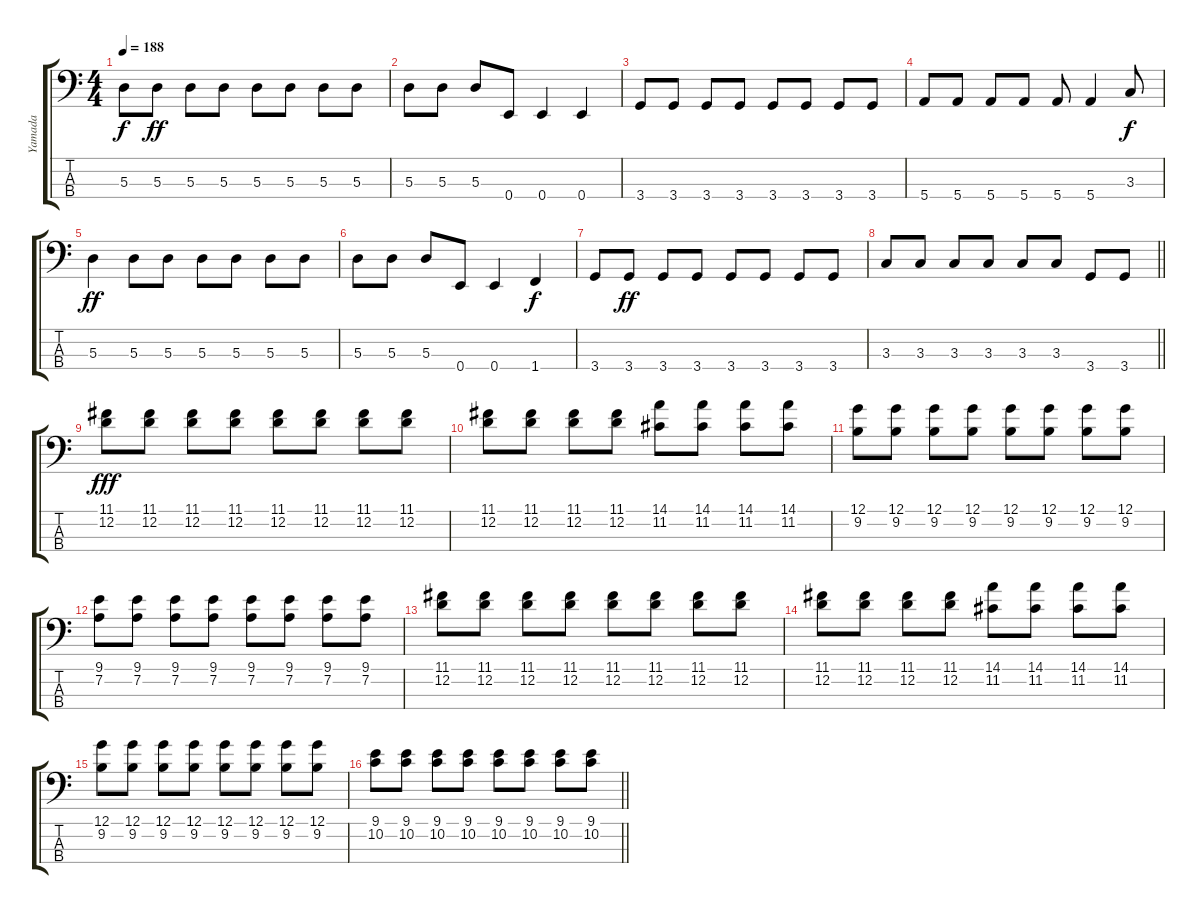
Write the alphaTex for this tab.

\track ("Yamada" "Yamada") {instrument electricbasspick}
\staff {score tabs}
\tuning (G2 D2 A1 E1) {hide}
\ts (4 4)
\tempo 188
\clef f4
\ks c
5.3.8{dy f} 5.3.8{dy ff} 5.3.8 5.3.8 5.3.8 5.3.8 5.3.8 5.3.8 |
5.3.8 5.3.8 5.3.8 0.4.8 0.4.4 0.4.4 |
3.4.8 3.4.8 3.4.8 3.4.8 3.4.8 3.4.8 3.4.8 3.4.8 |
5.4.8 5.4.8 5.4.8 5.4.8 5.4.8 5.4.4 3.3.8{dy f} |
5.3.4{dy ff} 5.3.8 5.3.8 5.3.8 5.3.8 5.3.8 5.3.8 |
5.3.8 5.3.8 5.3.8 0.4.8 0.4.4 1.4.4{dy f} |
3.4.8 3.4.8{dy ff} 3.4.8 3.4.8 3.4.8 3.4.8 3.4.8 3.4.8 |
\barLineRight lightlight
3.3.8 3.3.8 3.3.8 3.3.8 3.3.8 3.3.8 3.4.8 3.4.8 |
(11.1 12.2).8{dy fff volume 10} (11.1 12.2).8 (11.1 12.2).8 (11.1 12.2).8 (11.1 12.2).8 (11.1 12.2).8 (11.1 12.2).8 (11.1 12.2).8 |
(11.1 12.2).8 (11.1 12.2).8 (11.1 12.2).8 (11.1 12.2).8 (14.1 11.2).8 (14.1 11.2).8 (14.1 11.2).8 (14.1 11.2).8 |
(12.1 9.2).8 (12.1 9.2).8 (12.1 9.2).8 (12.1 9.2).8 (12.1 9.2).8 (12.1 9.2).8 (12.1 9.2).8 (12.1 9.2).8 |
(9.1 7.2).8 (9.1 7.2).8 (9.1 7.2).8 (9.1 7.2).8 (9.1 7.2).8 (9.1 7.2).8 (9.1 7.2).8 (9.1 7.2).8 |
(11.1 12.2).8 (11.1 12.2).8 (11.1 12.2).8 (11.1 12.2).8 (11.1 12.2).8 (11.1 12.2).8 (11.1 12.2).8 (11.1 12.2).8 |
(11.1 12.2).8 (11.1 12.2).8 (11.1 12.2).8 (11.1 12.2).8 (14.1 11.2).8 (14.1 11.2).8 (14.1 11.2).8 (14.1 11.2).8 |
(12.1 9.2).8 (12.1 9.2).8 (12.1 9.2).8 (12.1 9.2).8 (12.1 9.2).8 (12.1 9.2).8 (12.1 9.2).8 (12.1 9.2).8 |
\barLineRight lightlight
(9.1 10.2).8 (9.1 10.2).8 (9.1 10.2).8 (9.1 10.2).8 (9.1 10.2).8 (9.1 10.2).8 (9.1 10.2).8 (9.1 10.2).8
